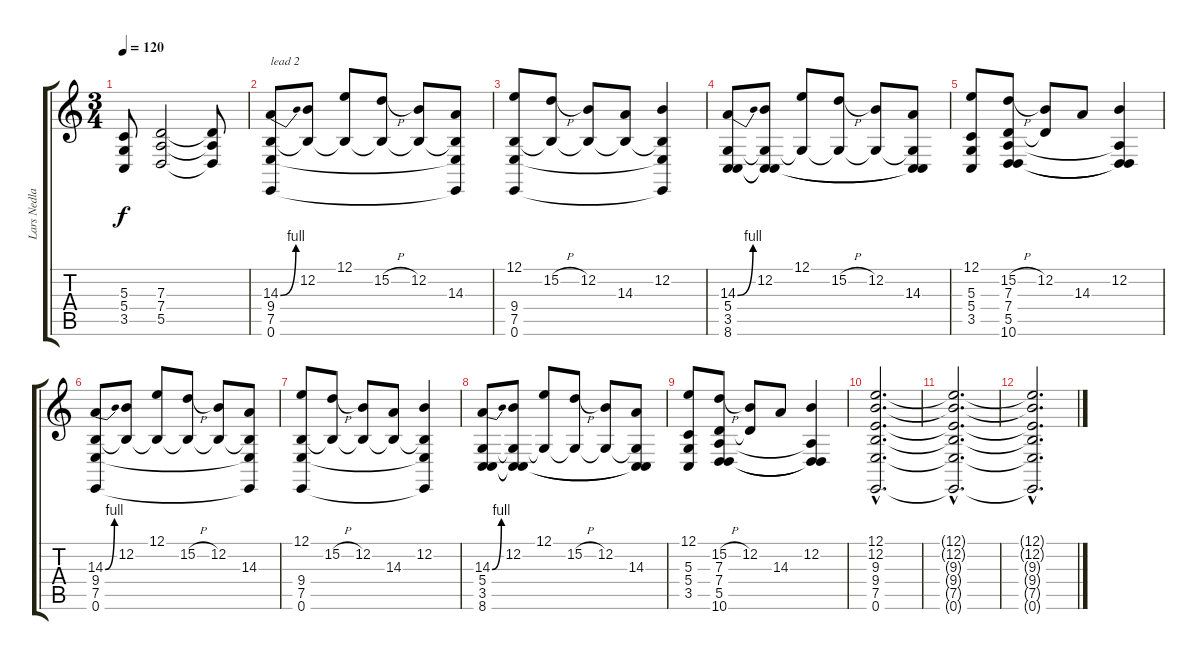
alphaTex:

\track ("Lars Nedland" "Lars Nedla") {instrument stringensemble1}
\staff {score tabs}
\tuning (E4 B3 G3 D3 A2 E2) {hide}
\ts (3 4)
\tempo 120
\clef g2
\ks c
(5.3 5.4 3.5).8{dy f} (7.3 7.4 5.5).2 (7.3{t} 7.4{t} 5.5{t}).8 |
(14.3{be (bend 0 0 60 4)} 9.4 7.5 0.6).8{txt "lead 2"} (12.2 9.4{t}).8 (12.1 9.4{t}).8 (15.2{h} 9.4{t}).8 (12.2 9.4{t}).8 (14.3 9.4{t} 7.5{t} 0.6{t}).8 |
(12.1 9.4 7.5 0.6).8 (15.2{h} 9.4{t}).8 (12.2 9.4{t}).8 (14.3 9.4{t}).8 (12.2 9.4{t} 7.5{t} 0.6{t}).4 |
(14.3{be (bend 0 0 60 4)} 5.4 3.5 8.6).8 (12.2 5.4{t} 3.5{t} 8.6{t}).8 (12.1 5.4{t}).8 (15.2{h} 5.4{t}).8 (12.2 5.4{t}).8 (14.3 5.4{t} 3.5{t} 8.6{t}).8 |
(12.1 5.3 5.4 3.5).8 (15.2{h} 7.3 7.4 5.5 10.6).8 (12.2 7.3{t}).8 14.3.8 (12.2 7.4{t} 5.5{t} 10.6{t}).4 |
(14.3{be (bend 0 0 60 4)} 9.4 7.5 0.6).8 (12.2 9.4{t}).8 (12.1 9.4{t}).8 (15.2{h} 9.4{t}).8 (12.2 9.4{t}).8 (14.3 9.4{t} 7.5{t} 0.6{t}).8 |
(12.1 9.4 7.5 0.6).8 (15.2{h} 9.4{t}).8 (12.2 9.4{t}).8 (14.3 9.4{t}).8 (12.2 9.4{t} 7.5{t} 0.6{t}).4 |
(14.3{be (bend 0 0 60 4)} 5.4 3.5 8.6).8 (12.2 5.4{t} 3.5{t} 8.6{t}).8 (12.1 5.4{t}).8 (15.2{h} 5.4{t}).8 (12.2 5.4{t}).8 (14.3 5.4{t} 3.5{t} 8.6{t}).8 |
(12.1 5.3 5.4 3.5).8 (15.2{h} 7.3 7.4 5.5 10.6).8 (12.2 7.3{t}).8 14.3.8 (12.2 7.4{t} 5.5{t} 10.6{t}).4 |
(12.1{hac} 12.2{hac} 9.3{hac} 9.4{hac} 7.5{hac} 0.6{hac}).2{d} |
(12.1{hac t} 12.2{hac t} 9.3{hac t} 9.4{hac t} 7.5{hac t} 0.6{hac t}).2{d} |
(12.1{hac t} 12.2{hac t} 9.3{hac t} 9.4{hac t} 7.5{hac t} 0.6{hac t}).2{d}
